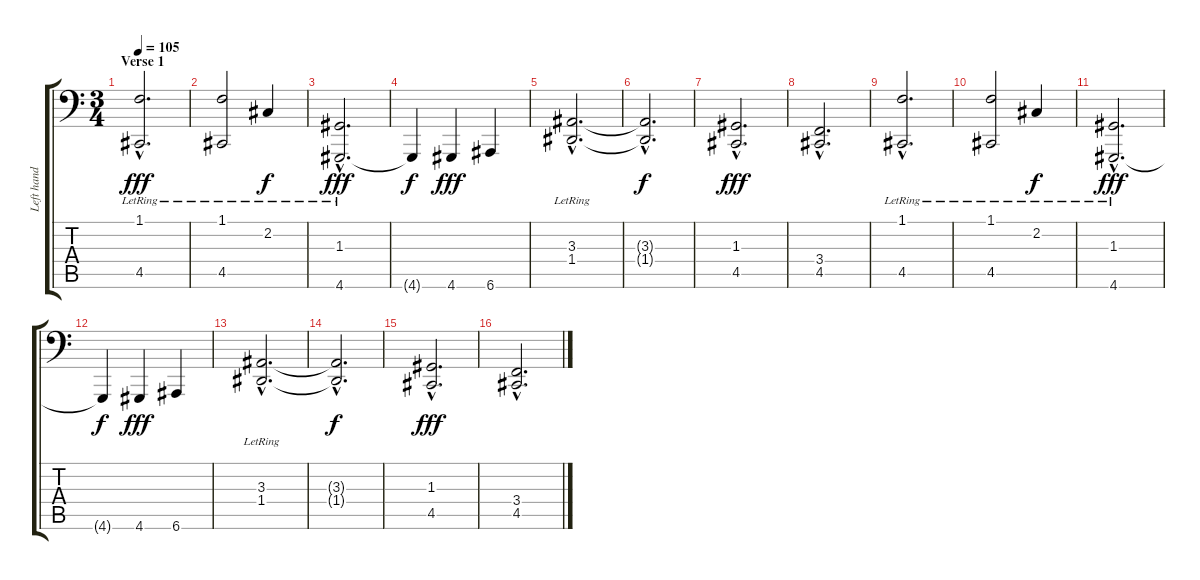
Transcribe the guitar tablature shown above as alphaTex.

\track ("Left hand" "Left hand") {instrument brightacousticpiano}
\staff {score tabs}
\tuning (E3 B2 G2 D2 A1 E1) {hide}
\ts (3 4)
\section ("" "Verse 1")
\tempo 105
\clef f4
\ks c
(1.1{hac lr} 4.5{hac lr}).2{d dy fff} |
(1.1{lr} 4.5{lr}).2 2.2{lr}.4{dy f} |
(1.3{hac lr} 4.6{hac}).2{d dy fff} |
4.6{t}.4{dy f} 4.6.4{dy fff} 6.6.4 |
(3.3{hac lr} 1.4{hac lr}).2{d} |
(3.3{hac t} 1.4{hac t}).2{d dy f} |
(1.3{hac} 4.5{hac}).2{d dy fff} |
(3.4{hac} 4.5{hac}).2{d} |
(1.1{hac lr} 4.5{hac lr}).2{d} |
(1.1{lr} 4.5{lr}).2 2.2{lr}.4{dy f} |
(1.3{hac lr} 4.6{hac}).2{d dy fff} |
4.6{t}.4{dy f} 4.6.4{dy fff} 6.6.4 |
(3.3{hac lr} 1.4{hac lr}).2{d} |
(3.3{hac t} 1.4{hac t}).2{d dy f} |
(1.3{hac} 4.5{hac}).2{d dy fff} |
(3.4{hac} 4.5{hac}).2{d}
